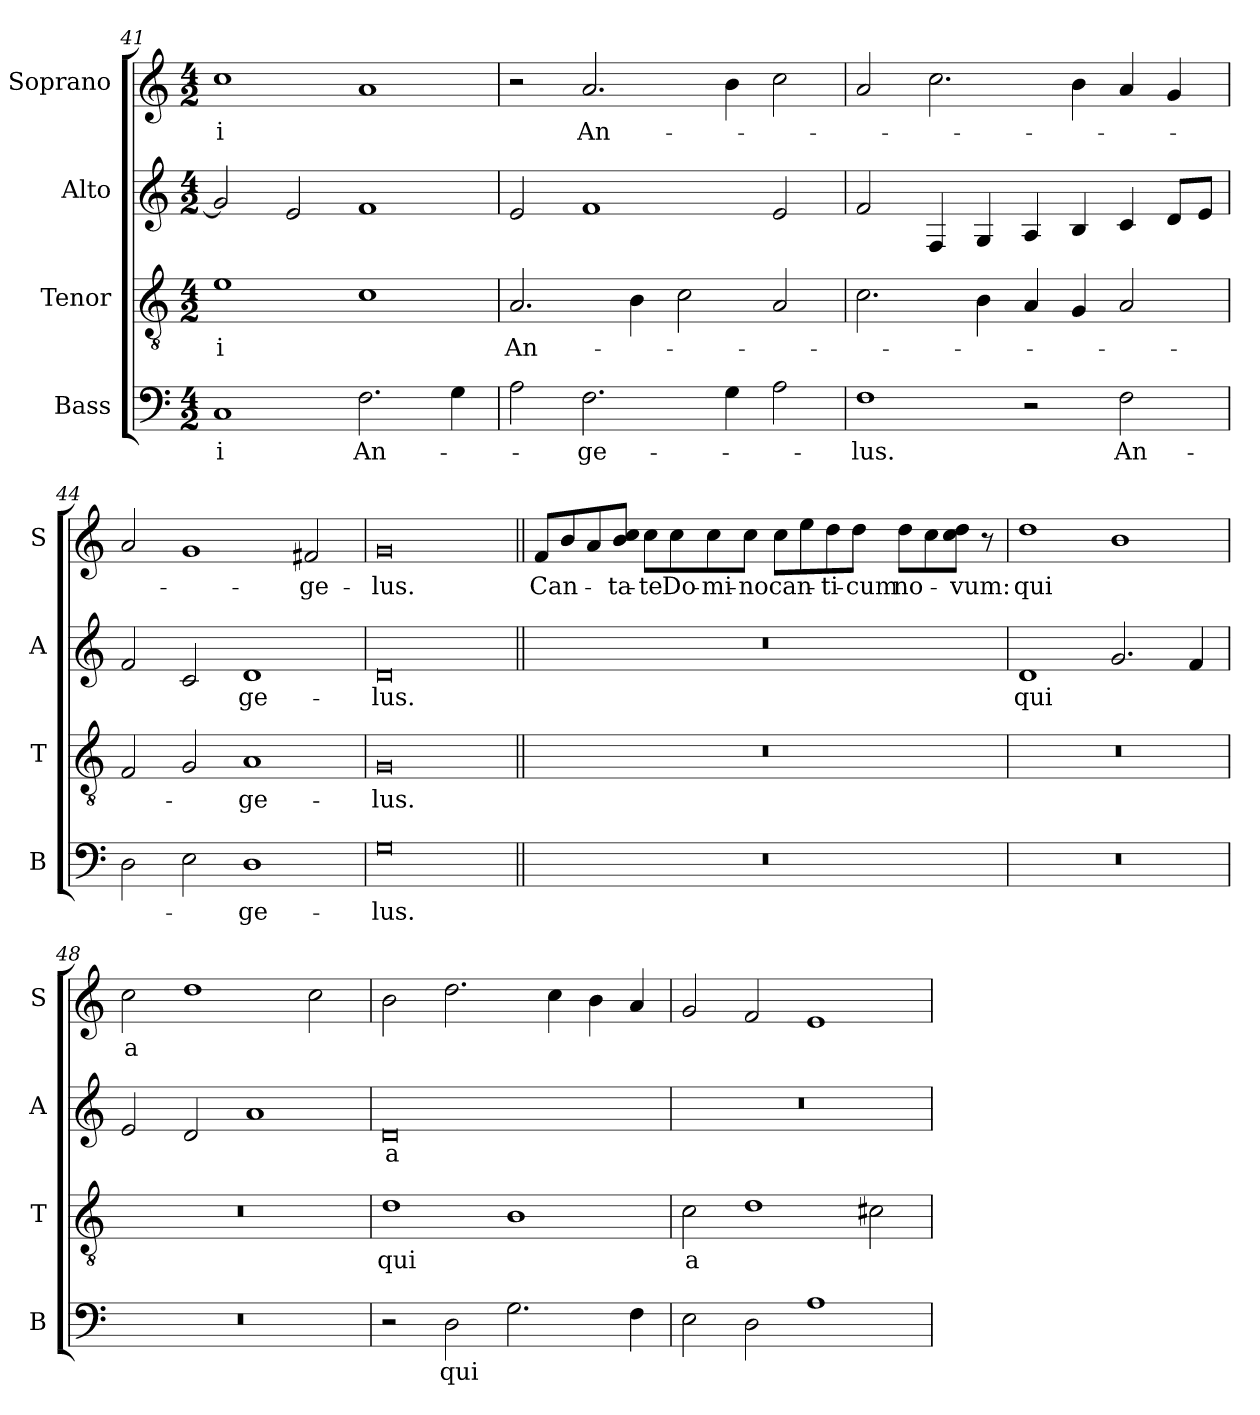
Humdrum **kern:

**kern	**text	**kern	**text	**kern	**text	**kern	**text
*part4	*part4	*part3	*part3	*part2	*part2	*part1	*part1
*staff4	*staff4	*staff3	*staff3	*staff2	*staff2	*staff1	*staff1
*I"Bass	*	*I"Tenor	*	*I"Alto	*	*I"Soprano	*
*I'B	*	*I'T	*	*I'A	*	*I'S	*
*clefF4	*	*clefGv2	*	*clefG2	*	*clefG2	*
*k[]	*	*k[]	*	*k[]	*	*k[]	*
*C:	*	*C:	*	*C:	*	*C:	*
*M4/2	*	*M4/2	*	*M4/2	*	*M4/2	*
=41	=41	=41	=41	=41	=41	=41	=41
1C	-i	1e	-i	2g/]	.	1cc	-i
.	.	.	.	2e/	.	.	.
2.F\	An-	1c	.	1f	.	1a	.
4G\	.	.	.	.	.	.	.
=42	=42	=42	=42	=42	=42	=42	=42
2A\	.	2.A/	An-	2e/	.	2r	.
2.F\	-ge-	.	.	1f	.	2.a/	An-
.	.	4B\	.	.	.	.	.
.	.	2c\	.	.	.	.	.
4G\	.	.	.	.	.	4b\	.
2A\	.	2A/	.	2e/	.	2cc\	.
=43	=43	=43	=43	=43	=43	=43	=43
1F	-lus.	2.c\	.	2f/	.	2a/	.
.	.	.	.	4F/	.	2.cc\	.
.	.	4B\	.	4G/	.	.	.
2r	.	4A/	.	4A/	.	.	.
.	.	4G/	.	4B/	.	4b\	.
2F\	An-	2A/	.	4c/	.	4a/	.
.	.	.	.	8d/L	.	4g/	.
.	.	.	.	8e/J	.	.	.
=44	=44	=44	=44	=44	=44	=44	=44
2D\	.	2F/	.	2f/	.	2a/	.
2E\	.	2G/	.	2c/	.	1g	.
1D	-ge-	1A	-ge-	1d	-ge-	.	.
.	.	.	.	.	.	2f#X/	-ge-
=45	=45	=45	=45	=45	=45	=45	=45
0G	-lus.	0G	-lus.	0d	-lus.	0g	-lus.
!!LO:PB:g=z
=46||	=46||	=46||	=46||	=46||	=46||	=46||	=46||
!	!	!	!	!	!	!LO:N:head=solid	!
0r	.	0r	.	0r	.	8fL	Can-
!	!	!	!	!	!	!LO:N:head=solid	!
.	.	.	.	.	.	8b	.
!	!	!	!	!	!	!LO:N:head=solid	!
.	.	.	.	.	.	8a	.
!	!	!	!	!	!	!LO:N:n=1:head=solid	!
!	!	!	!	!	!	!LO:N:n=2:head=solid	!
.	.	.	.	.	.	8b/ 8cc/J	-ta-
!	!	!	!	!	!	!LO:N:head=solid	!
.	.	.	.	.	.	8ccL	-te
!	!	!	!	!	!	!LO:N:head=solid	!
.	.	.	.	.	.	8cc	Do-
!	!	!	!	!	!	!LO:N:head=solid	!
.	.	.	.	.	.	8cc	-mi-
!	!	!	!	!	!	!LO:N:head=solid	!
.	.	.	.	.	.	8ccJ	-no
!	!	!	!	!	!	!LO:N:head=solid	!
.	.	.	.	.	.	8ccL	can-
!	!	!	!	!	!	!LO:N:head=solid	!
.	.	.	.	.	.	8ee	.
!	!	!	!	!	!	!LO:N:head=solid	!
.	.	.	.	.	.	8dd	-ti-
!	!	!	!	!	!	!LO:N:head=solid	!
.	.	.	.	.	.	8ddJ	-cum
!	!	!	!	!	!	!LO:N:head=solid	!
.	.	.	.	.	.	8ddL	no-
!	!	!	!	!	!	!LO:N:head=solid	!
.	.	.	.	.	.	8cc	.
!	!	!	!	!	!	!LO:N:n=1:head=solid	!
!	!	!	!	!	!	!LO:N:n=2:head=solid	!
.	.	.	.	.	.	8cc\ 8dd\J	-vum:
.	.	.	.	.	.	8r	.
=47	=47	=47	=47	=47	=47	=47	=47
0r	.	0r	.	1d	qui	1dd	qui
.	.	.	.	2.g/	.	1b	.
.	.	.	.	4f/	.	.	.
=48	=48	=48	=48	=48	=48	=48	=48
0r	.	0r	.	2e/	.	2cc\	a
.	.	.	.	2d/	.	1dd	.
.	.	.	.	1a	.	.	.
.	.	.	.	.	.	2cc\	.
!!LO:LB:g=z
=49	=49	=49	=49	=49	=49	=49	=49
2r	.	1d	qui	0d	a	2b\	.
2D\	qui	.	.	.	.	2.dd\	.
2.G\	.	1B	.	.	.	.	.
.	.	.	.	.	.	4cc\	.
.	.	.	.	.	.	4b\	.
4F\	.	.	.	.	.	4a/	.
=50	=50	=50	=50	=50	=50	=50	=50
2E\	.	2c\	a	0r	.	2g/	.
2D\	.	1d	.	.	.	2f/	.
1A	.	.	.	.	.	1e	.
.	.	2c#X\	.	.	.	.	.
=	=	=	=	=	=	=	=
*-	*-	*-	*-	*-	*-	*-	*-
